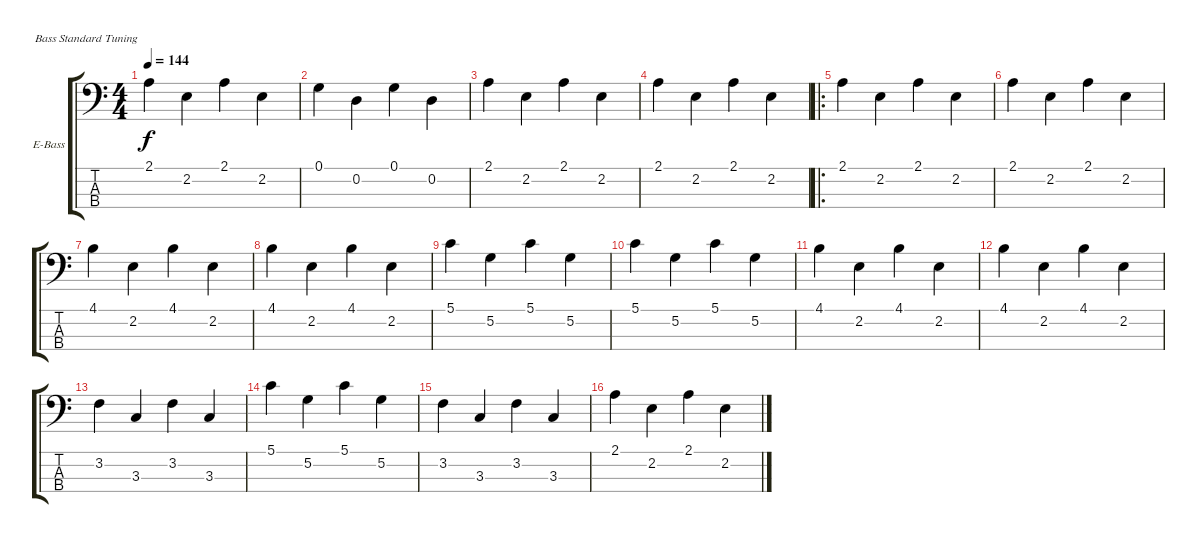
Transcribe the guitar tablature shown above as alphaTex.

\defaultSystemsLayout 4
\bracketExtendMode groupsimilarinstruments
\firstSystemTrackNameOrientation horizontal
\otherSystemsTrackNameOrientation horizontal
\track ("Electric Bass" "E-Bass") {instrument electricbassfinger}
\staff {score tabs}
\tuning (G2 D2 A1 E1)
\ts (4 4)
\tempo 144
\clef f4
\scale
0.487395
\ks c
2.1.4{dy f instrument electricbassfinger} 2.2.4 2.1.4 2.2.4 |
\scale
0.256303 0.1.4 0.2.4 0.1.4 0.2.4 |
\scale
0.256303 2.1.4 2.2.4 2.1.4 2.2.4 |
\scale
0.312821 2.1.4 2.2.4 2.1.4 2.2.4 |
\ro
\scale
0.374359 2.1.4 2.2.4 2.1.4 2.2.4 |
\scale
0.312821 2.1.4 2.2.4 2.1.4 2.2.4 |
\scale
0.333333 4.1.4 2.2.4 4.1.4 2.2.4 |
\scale
0.333333 4.1.4 2.2.4 4.1.4 2.2.4 |
\scale
0.333333 5.1.4 5.2.4 5.1.4 5.2.4 |
\scale
0.333333 5.1.4 5.2.4 5.1.4 5.2.4 |
\scale
0.333333 4.1.4 2.2.4 4.1.4 2.2.4 |
\scale
0.333333 4.1.4 2.2.4 4.1.4 2.2.4 |
\scale
0.333333 3.2.4 3.3.4 3.2.4 3.3.4 |
\scale
0.333333 5.1.4 5.2.4 5.1.4 5.2.4 |
\scale
0.333333 3.2.4 3.3.4 3.2.4 3.3.4 |
\scale
0.333333 2.1.4 2.2.4 2.1.4 2.2.4
